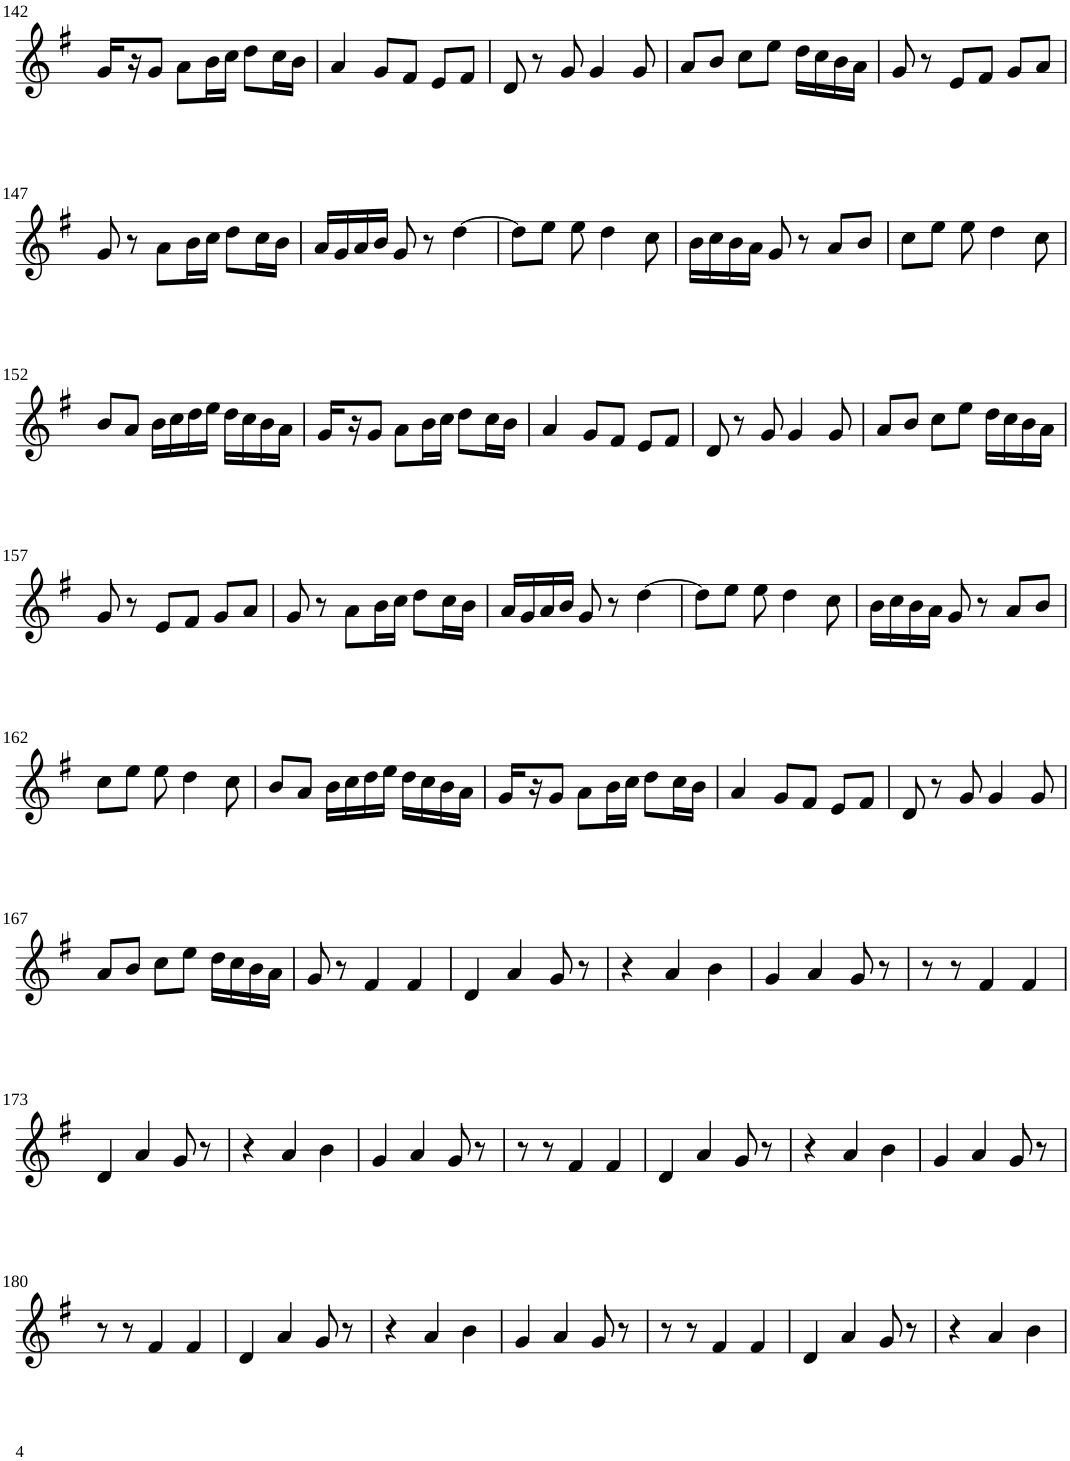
**kern
*part1
*staff1
*I"Violin
!!LO:PB:g=z
*clefG2
*k[f#]
*G:
*M3/4
=142
16g/LL
16r
8g/J
8a\L
16b\L
16cc\JJ
8dd\L
16cc\L
16b\JJ
=143
4a/
8g/L
8f#/J
8e/L
8f#/J
=144
8d/
8r
8g/
4g/
8g/
=145
8a/L
8b/J
8cc\L
8ee\J
16dd\LL
16cc\
16b\
16a\JJ
=146
8g/
8r
8e/L
8f#/J
8g/L
8a/J
!!LO:LB:g=z
=147
8g/
8r
8a\L
16b\L
16cc\JJ
8dd\L
16cc\L
16b\JJ
=148
16a/LL
16g/
16a/
16b/JJ
8g/
8r
[4dd\
=149
8dd\L]
8ee\J
8ee\
4dd\
8cc\
=150
16b\LL
16cc\
16b\
16a\JJ
8g/
8r
8a/L
8b/J
=151
8cc\L
8ee\J
8ee\
4dd\
8cc\
!!LO:LB:g=z
=152
8b/L
8a/J
16b\LL
16cc\
16dd\
16ee\JJ
16dd\LL
16cc\
16b\
16a\JJ
=153
16g/LL
16r
8g/J
8a\L
16b\L
16cc\JJ
8dd\L
16cc\L
16b\JJ
=154
4a/
8g/L
8f#/J
8e/L
8f#/J
=155
8d/
8r
8g/
4g/
8g/
=156
8a/L
8b/J
8cc\L
8ee\J
16dd\LL
16cc\
16b\
16a\JJ
!!LO:LB:g=z
=157
8g/
8r
8e/L
8f#/J
8g/L
8a/J
=158
8g/
8r
8a\L
16b\L
16cc\JJ
8dd\L
16cc\L
16b\JJ
=159
16a/LL
16g/
16a/
16b/JJ
8g/
8r
[4dd\
=160
8dd\L]
8ee\J
8ee\
4dd\
8cc\
=161
16b\LL
16cc\
16b\
16a\JJ
8g/
8r
8a/L
8b/J
!!LO:LB:g=z
=162
8cc\L
8ee\J
8ee\
4dd\
8cc\
=163
8b/L
8a/J
16b\LL
16cc\
16dd\
16ee\JJ
16dd\LL
16cc\
16b\
16a\JJ
=164
16g/LL
16r
8g/J
8a\L
16b\L
16cc\JJ
8dd\L
16cc\L
16b\JJ
=165
4a/
8g/L
8f#/J
8e/L
8f#/J
=166
8d/
8r
8g/
4g/
8g/
!!LO:LB:g=z
=167
8a/L
8b/J
8cc\L
8ee\J
16dd\LL
16cc\
16b\
16a\JJ
=168
8g/
8r
4f#/
4f#/
=169
4d/
4a/
8g/
8r
=170
4r
4a/
4b\
=171
4g/
4a/
8g/
8r
=172
8r
8r
4f#/
4f#/
!!LO:LB:g=z
=173
4d/
4a/
8g/
8r
=174
4r
4a/
4b\
=175
4g/
4a/
8g/
8r
=176
8r
8r
4f#/
4f#/
=177
4d/
4a/
8g/
8r
=178
4r
4a/
4b\
=179
4g/
4a/
8g/
8r
!!LO:LB:g=z
=180
8r
8r
4f#/
4f#/
=181
4d/
4a/
8g/
8r
=182
4r
4a/
4b\
=183
4g/
4a/
8g/
8r
=184
8r
8r
4f#/
4f#/
=185
4d/
4a/
8g/
8r
=186
4r
4a/
4b\
=
*-
